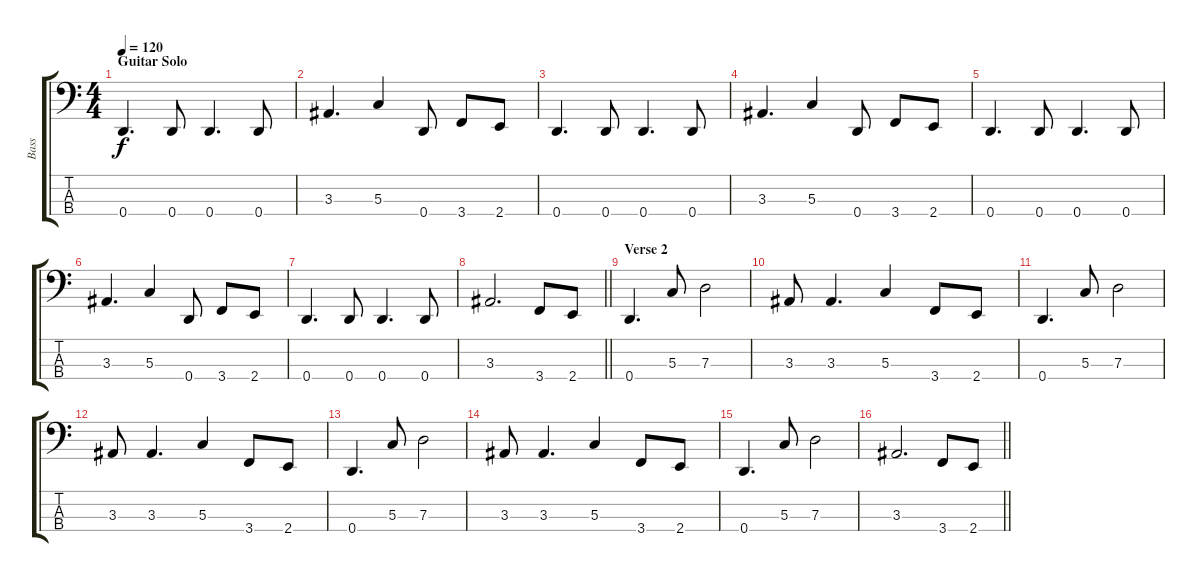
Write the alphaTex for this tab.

\track ("Bass" "Bass") {instrument electricbasspick}
\staff {score tabs}
\tuning (F2 C2 G1 D1) {hide}
\ts (4 4)
\section ("" "Guitar Solo")
\tempo 120
\clef f4
\ks c
0.4.4{d dy f} 0.4.8 0.4.4{d} 0.4.8 |
3.3.4{d} 5.3.4 0.4.8 3.4.8 2.4.8 |
0.4.4{d} 0.4.8 0.4.4{d} 0.4.8 |
3.3.4{d} 5.3.4 0.4.8 3.4.8 2.4.8 |
0.4.4{d} 0.4.8 0.4.4{d} 0.4.8 |
3.3.4{d} 5.3.4 0.4.8 3.4.8 2.4.8 |
0.4.4{d} 0.4.8 0.4.4{d} 0.4.8 |
\barLineRight lightlight
3.3.2{d} 3.4.8 2.4.8 |
\section ("" "Verse 2")
0.4.4{d} 5.3.8 7.3.2 |
3.3.8 3.3.4{d} 5.3.4 3.4.8 2.4.8 |
0.4.4{d} 5.3.8 7.3.2 |
3.3.8 3.3.4{d} 5.3.4 3.4.8 2.4.8 |
0.4.4{d} 5.3.8 7.3.2 |
3.3.8 3.3.4{d} 5.3.4 3.4.8 2.4.8 |
0.4.4{d} 5.3.8 7.3.2 |
\barLineRight lightlight
3.3.2{d} 3.4.8 2.4.8
